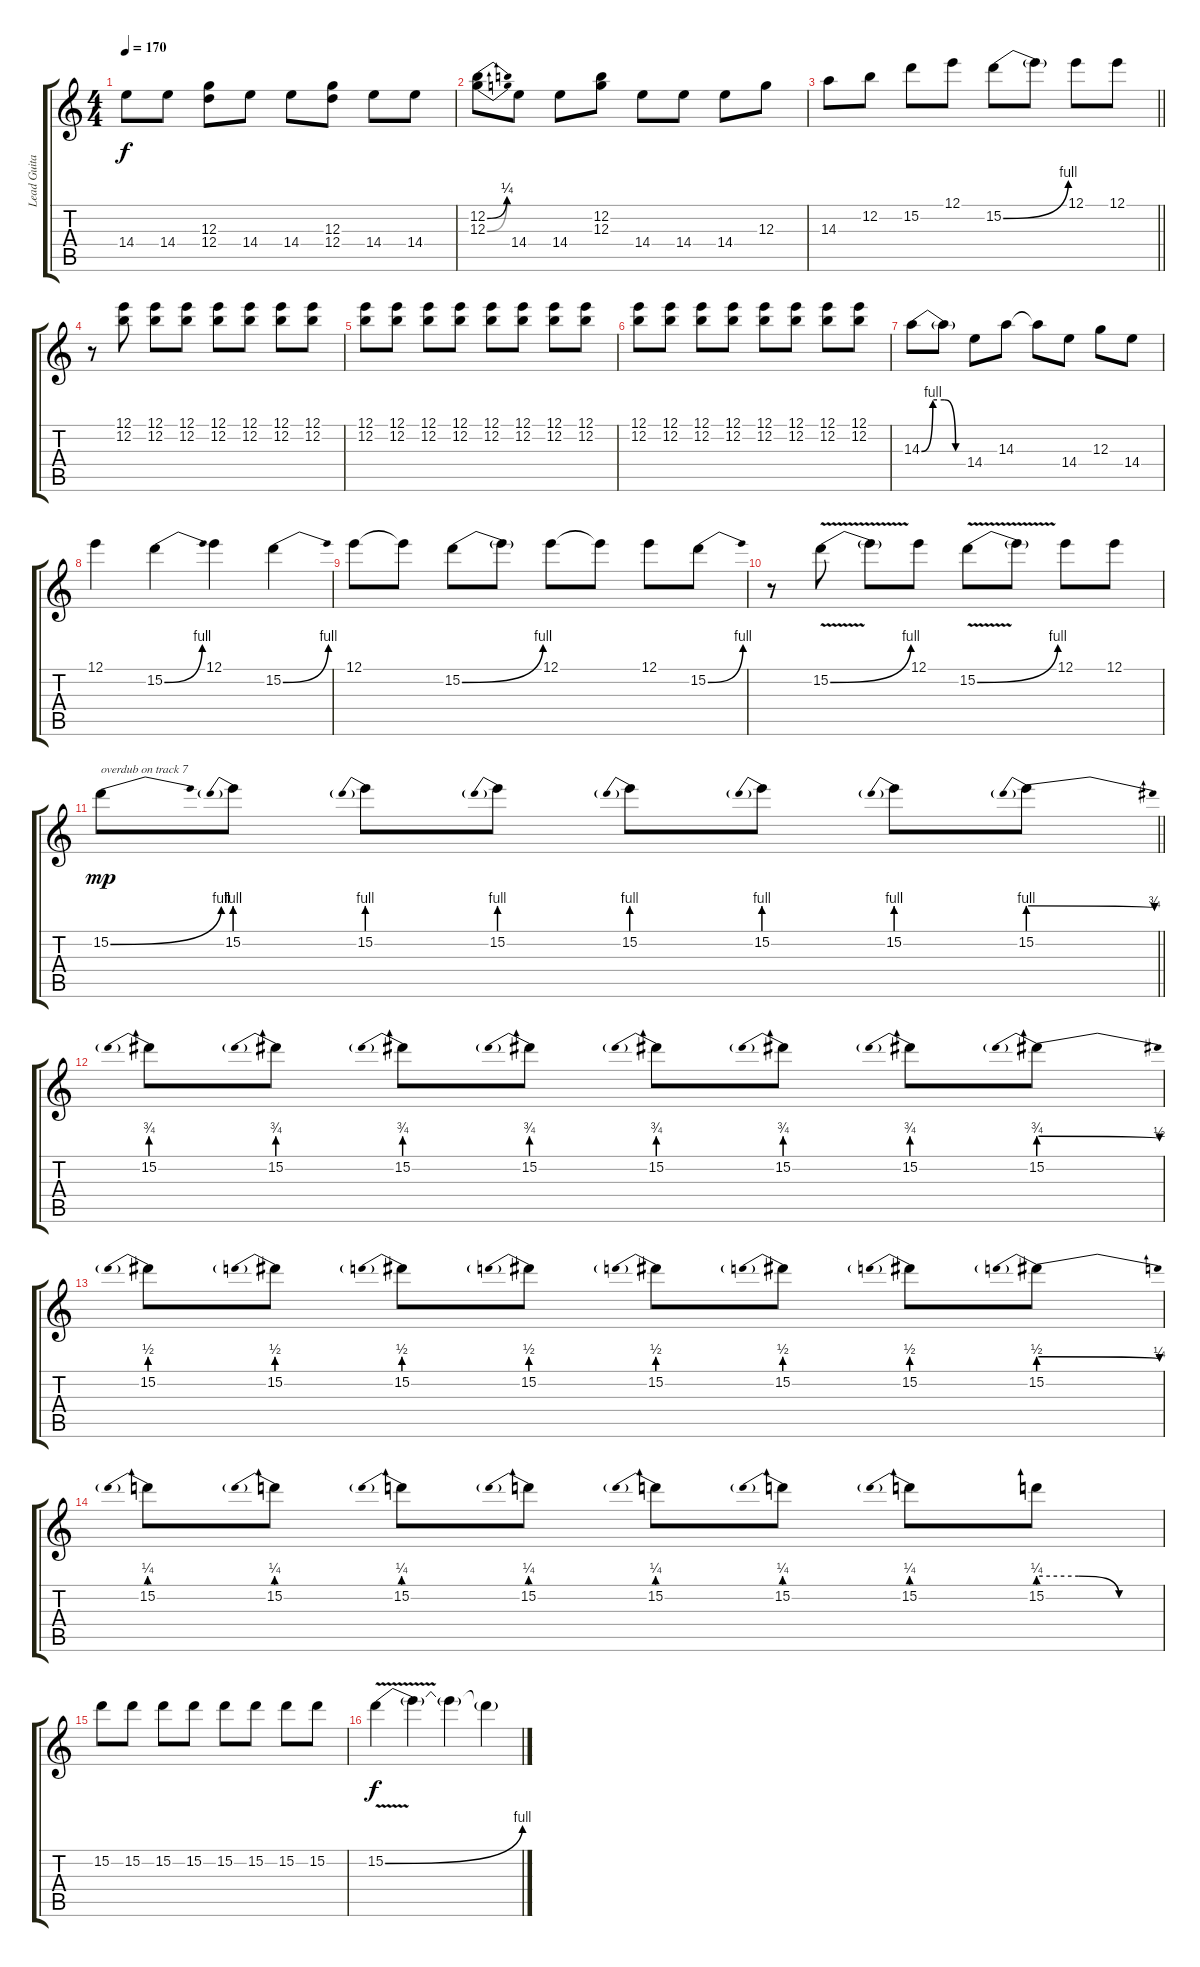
\track ("Lead Guitar" "Lead Guita") {instrument overdrivenguitar}
\staff {score tabs}
\tuning (E4 B3 G3 D3 A2 E2) {hide}
\ts (4 4)
\tempo 170
\clef g2
\ks c
14.4.8{dy f} 14.4.8 (12.3 12.4).8 14.4.8 14.4.8 (12.3 12.4).8 14.4.8 14.4.8 |
(12.2{be (bend 0 0 60 1)} 12.3{be (bend 0 0 60 1)}).8 14.4.8 14.4.8 (12.2 12.3).8 14.4.8 14.4.8 14.4.8 12.3.8 |
\barLineRight lightlight
14.3.8 12.2.8 15.2.8 12.1.8 15.2{be (bend 0 0 60 4)}.8 15.2{t}.8 12.1.8 12.1.8 |
r.8 (12.1 12.2).8 (12.1 12.2).8 (12.1 12.2).8 (12.1 12.2).8 (12.1 12.2).8 (12.1 12.2).8 (12.1 12.2).8 |
(12.1 12.2).8 (12.1 12.2).8 (12.1 12.2).8 (12.1 12.2).8 (12.1 12.2).8 (12.1 12.2).8 (12.1 12.2).8 (12.1 12.2).8 |
(12.1 12.2).8 (12.1 12.2).8 (12.1 12.2).8 (12.1 12.2).8 (12.1 12.2).8 (12.1 12.2).8 (12.1 12.2).8 (12.1 12.2).8 |
14.3{be (custom 0 0 15 4 30 4 45 0 60 0)}.8 14.3{t}.8 14.4.8 14.3.8 14.3{t}.8 14.4.8 12.3.8 14.4.8 |
12.1.4 15.2{be (bend 0 0 60 4)}.4 12.1.4 15.2{be (bend 0 0 60 4)}.4 |
12.1.8 12.1{t}.8 15.2{be (bend 0 0 60 4)}.8 15.2{t}.8 12.1.8 12.1{t}.8 12.1.8 15.2{be (bend 0 0 60 4)}.8 |
r.8 15.2{be (bend 0 0 60 4) v}.8 15.2{t}.8 12.1.8 15.2{be (bend 0 0 60 4) v}.8 15.2{t}.8 12.1.8 12.1.8 |
\barLineRight lightlight
15.2{be (bend 0 0 60 4)}.8{txt "overdub on track 7" dy mp} 15.2{be (prebend 0 4 60 4)}.8 15.2{be (prebend 0 4 60 4)}.8 15.2{be (prebend 0 4 60 4)}.8 15.2{be (prebend 0 4 60 4)}.8 15.2{be (prebend 0 4 60 4)}.8 15.2{be (prebend 0 4 60 4)}.8 15.2{be (prebendrelease 0 4 60 3)}.8 |
15.2{be (prebend 0 3 60 3)}.8 15.2{be (prebend 0 3 60 3)}.8 15.2{be (prebend 0 3 60 3)}.8 15.2{be (prebend 0 3 60 3)}.8 15.2{be (prebend 0 3 60 3)}.8 15.2{be (prebend 0 3 60 3)}.8 15.2{be (prebend 0 3 60 3)}.8 15.2{be (prebendrelease 0 3 60 2)}.8 |
15.2{be (prebend 0 2 60 2)}.8 15.2{be (prebend 0 2 60 2)}.8 15.2{be (prebend 0 2 60 2)}.8 15.2{be (prebend 0 2 60 2)}.8 15.2{be (prebend 0 2 60 2)}.8 15.2{be (prebend 0 2 60 2)}.8 15.2{be (prebend 0 2 60 2)}.8 15.2{be (prebendrelease 0 2 60 1)}.8 |
15.2{be (prebend 0 1 60 1)}.8 15.2{be (prebend 0 1 60 1)}.8 15.2{be (prebend 0 1 60 1)}.8 15.2{be (prebend 0 1 60 1)}.8 15.2{be (prebend 0 1 60 1)}.8 15.2{be (prebend 0 1 60 1)}.8 15.2{be (prebend 0 1 60 1)}.8 15.2{be (custom 0 1 20 1 40 0 60 0)}.8 |
15.2.8 15.2.8 15.2.8 15.2.8 15.2.8 15.2.8 15.2.8 15.2.8 |
15.2{be (bend 0 0 60 4) v}.4{dy f} 15.2{t}.4 15.2{t}.4 15.2{t}.4
